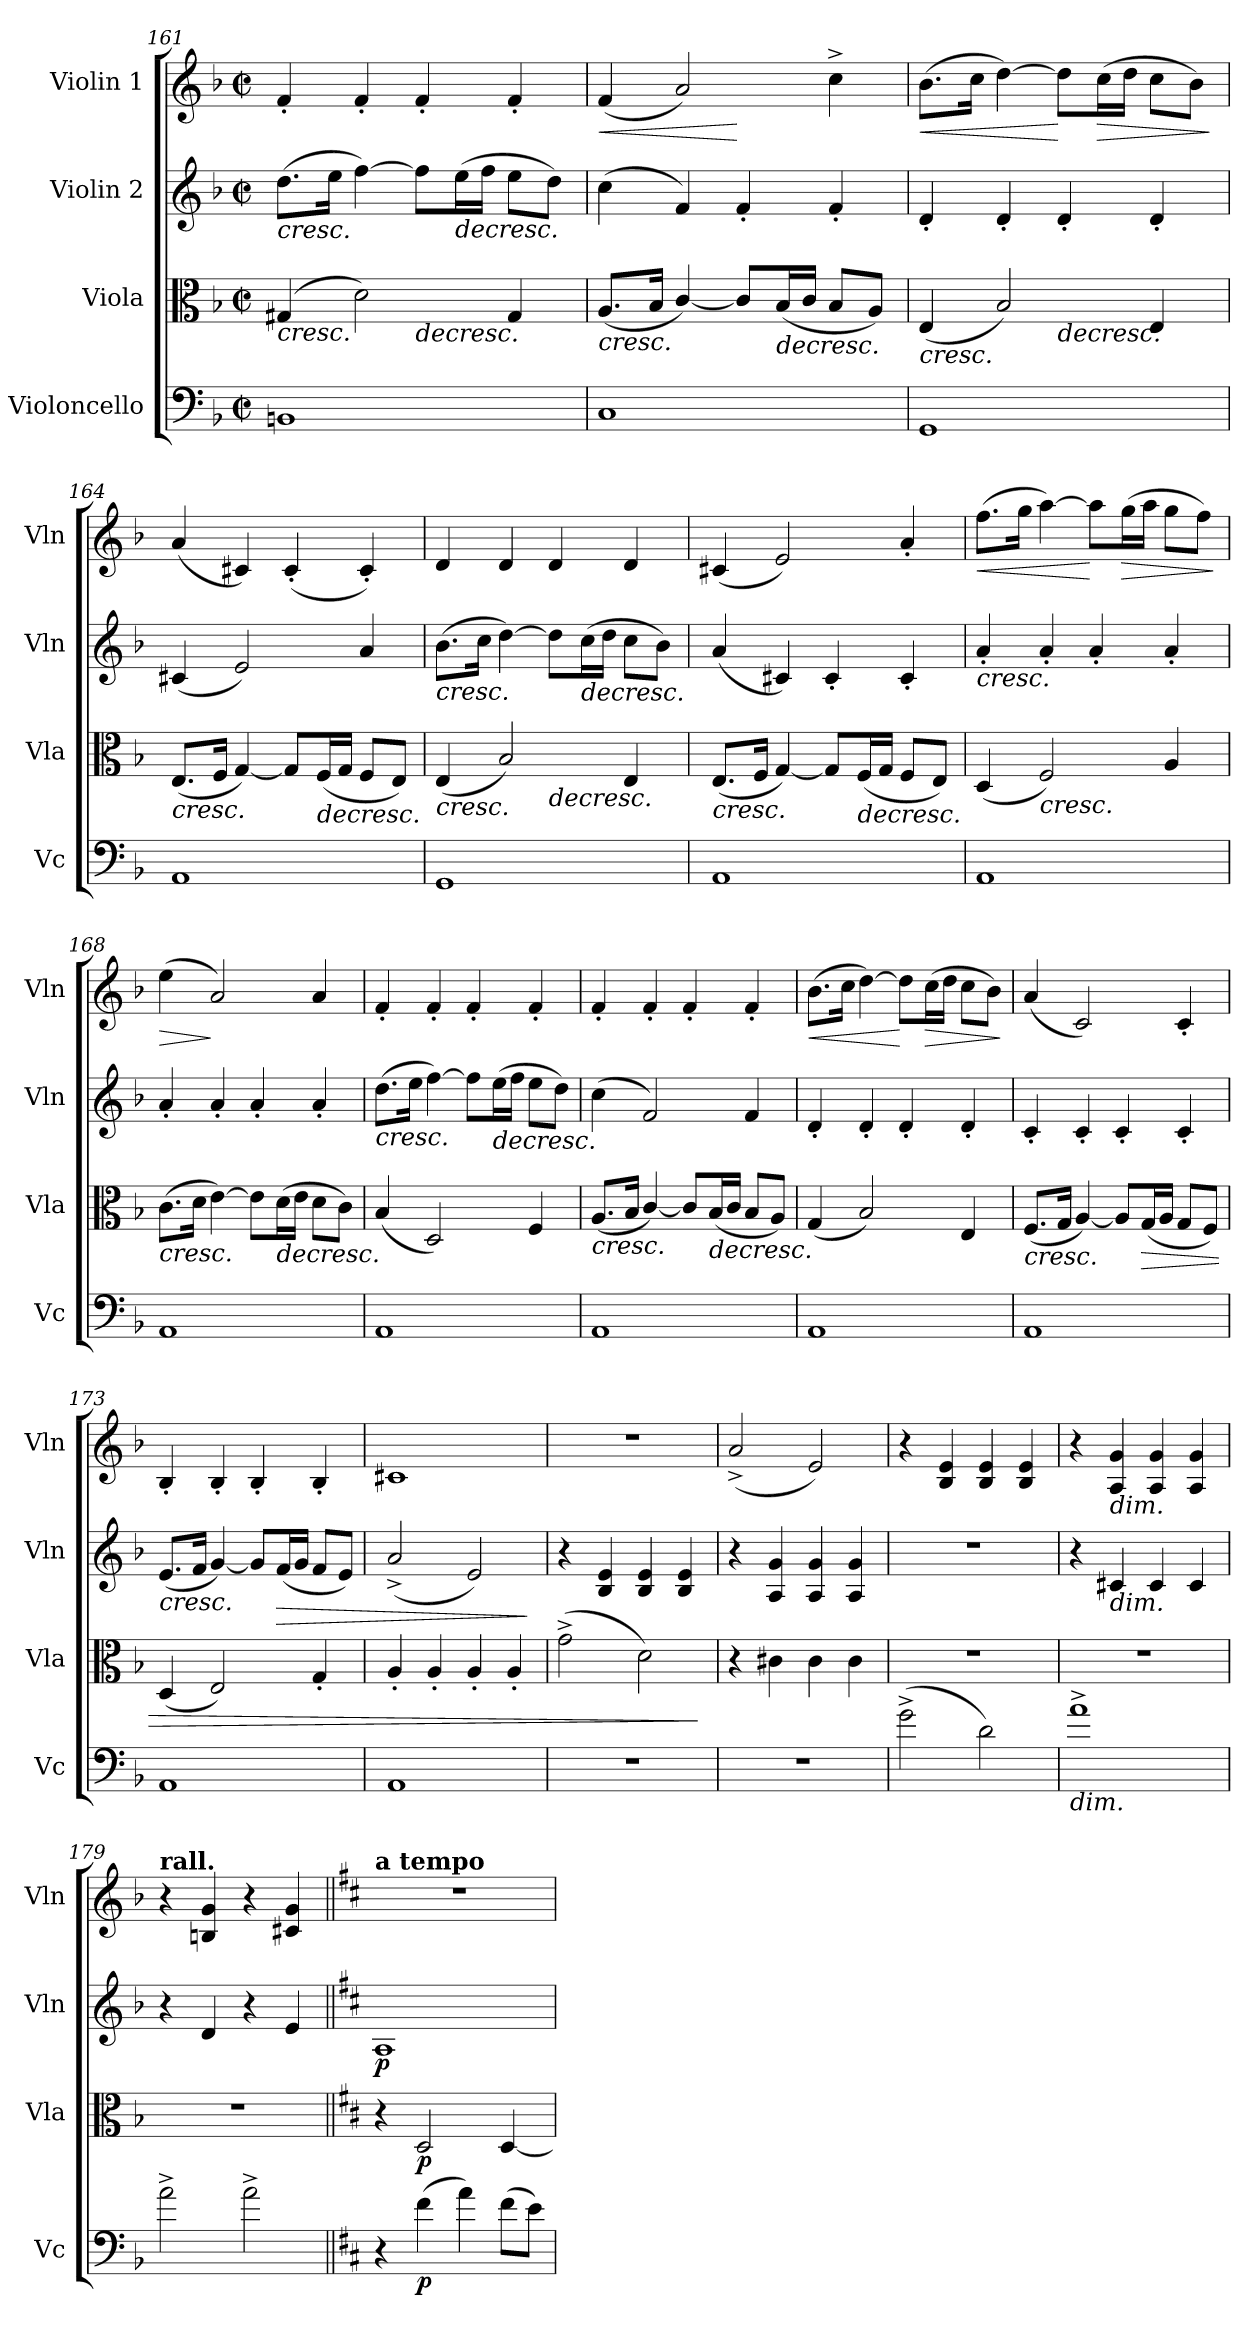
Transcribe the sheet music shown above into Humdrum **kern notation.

**kern	**dynam	**kern	**dynam	**kern	**dynam	**kern	**dynam
*part4	*part4	*part3	*part3	*part2	*part2	*part1	*part1
*staff4	*staff4	*staff3	*staff3	*staff2	*staff2	*staff1	*staff1
*I"Violoncello	*	*I"Viola	*	*I"Violin 2	*	*I"Violin 1	*
*I'Vc	*	*I'Vla	*	*I'Vln	*	*I'Vln	*
!!LO:PB:g=z
*clefF4	*	*clefC3	*	*clefG2	*	*clefG2	*
*k[b-]	*	*k[b-]	*	*k[b-]	*	*k[b-]	*
*M2/2	*	*M2/2	*	*M2/2	*	*M2/2	*
*met(c|)	*	*met(c|)	*	*met(c|)	*	*met(c|)	*
=161	=161	=161	=161	=161	=161	=161	=161
!	!	!	!LO:HP:b	!	!LO:HP:b	!	!
*	*	*^	*	*	*	*	*
1BBn	.	(4G#X/	2ryy	<	(8.dd\L	<	4f'/	.
.	.	.	.	.	16ee\Jk	.	.	.
.	.	2d\)	.	.	[4ff\)	.	4f'/	.
!	!	!	!	!LO:HP:b	!	!	!	!
.	.	.	2ryy	>	8ff\L]	.	4f'/	.
!	!	!	!	!	!	!LO:HP:b	!	!
.	.	.	.	.	(16ee\L	>	.	.
.	.	.	.	.	16ff\JJ	.	.	.
.	.	4G#/	.	.	8ee\L	.	4f'/	.
.	.	.	.	.	8dd\J)	.	.	.
*	*	*v	*v	*	*	*	*	*
.	.	.	[	.	[	.	.
=162	=162	=162	=162	=162	=162	=162	=162
!	!	!	!LO:HP:b	!	!	!	!LO:HP:b
*	*	*	*	*	*	*^	*
1C	.	(8.A/L	<	(4cc\	.	(4f/	2ryy	<
.	.	16B-/Jk	.	.	.	.	.	.
.	.	[4c/)	.	4f/)	.	2a/)	.	.
.	.	8c/L]	]	4f'/	.	.	2ryy	[
!	!	!	!LO:HP:b	!	!	!	!	!
.	.	(16B-/L	>	.	.	.	.	.
.	.	16c/JJ	.	.	.	.	.	.
.	.	8B-/L	.	4f'/	.	4cc^\	.	.
.	.	8A/J)	.	.	.	.	.	.
*	*	*	*	*	*	*v	*v	*
.	.	.	[	.	.	.	.
=163	=163	=163	=163	=163	=163	=163	=163
!	!	!	!LO:HP:b	!	!	!	!LO:HP:b
*	*	*^	*	*	*	*	*
1GG	.	(4E/	2ryy	<	4d'/	.	(8.b-\L	<
.	.	.	.	.	.	.	16cc\Jk	.
.	.	2B-/)	.	]	4d'/	.	[4dd\)	.
!	!	!	!	!LO:HP:b	!	!	!	!
.	.	.	2ryy	>	4d'/	.	8dd\L]	[
!	!	!	!	!	!	!	!	!LO:HP:b
.	.	.	.	.	.	.	(16cc\L	>
.	.	.	.	.	.	.	16dd\JJ	.
.	.	4E/	.	.	4d'/	.	8cc\L	.
.	.	.	.	.	.	.	8b-\J)	.
*	*	*v	*v	*	*	*	*	*
.	.	.	[	.	.	.	]
=164	=164	=164	=164	=164	=164	=164	=164
!	!	!	!LO:HP:b	!	!	!	!
1AA	.	(8.E/L	<	(4c#X/	.	(4a/	.
.	.	16F/Jk	.	.	.	.	.
.	.	[4G/)	.	2e/)	.	4c#X/)	.
.	.	8G/L]	]	.	.	(4c#'/	.
!	!	!	!LO:HP:b	!	!	!	!
.	.	(16F/L	>	.	.	.	.
.	.	16G/JJ	.	.	.	.	.
.	.	8F/L	.	4a/	.	4c#'/)	.
.	.	8E/J)	.	.	.	.	.
.	.	.	[	.	.	.	.
=165	=165	=165	=165	=165	=165	=165	=165
!	!	!	!LO:HP:b	!	!LO:HP:b	!	!
*	*	*^	*	*	*	*	*
1GG	.	(4E/	2ryy	<	(8.b-\L	<	4d/	.
.	.	.	.	.	16cc\Jk	.	.	.
.	.	2B-/)	.	]	[4dd\)	.	4d/	.
!	!	!	!	!LO:HP:b	!	!	!	!
.	.	.	2ryy	>	8dd\L]	]	4d/	.
!	!	!	!	!	!	!LO:HP:b	!	!
.	.	.	.	.	(16cc\L	>	.	.
.	.	.	.	.	16dd\JJ	.	.	.
.	.	4E/	.	.	8cc\L	.	4d/	.
.	.	.	.	.	8b-\J)	.	.	.
*	*	*v	*v	*	*	*	*	*
.	.	.	[	.	[	.	.
!!LO:LB:g=z
=166	=166	=166	=166	=166	=166	=166	=166
!	!	!	!LO:HP:b	!	!	!	!
1AA	.	(8.E/L	<	(4a/	.	(4c#X/	.
.	.	16F/Jk	.	.	.	.	.
.	.	[4G/)	]	4c#X/)	.	2e/)	.
.	.	8G/L]	.	4c#'/	.	.	.
!	!	!	!LO:HP:b	!	!	!	!
.	.	(16F/L	>	.	.	.	.
.	.	16G/JJ	.	.	.	.	.
.	.	8F/L	.	4c#'/	.	4a'/	.
.	.	8E/J)	.	.	.	.	.
.	.	.	[	.	.	.	.
!!LO:LB:g=z
=167	=167	=167	=167	=167	=167	=167	=167
!	!	!	!	!LO:TX:b:i:t=cresc.	!	!	!
!	!	!	!	!	!	!	!LO:HP:b
1AA	.	(4D/	.	4a'/	.	(8.ff\L	<
.	.	.	.	.	.	16gg\Jk	.
!	!	!LO:TX:b:i:t=cresc.	!	!	!	!	!
.	.	2F/)	.	4a'/	.	[4aa\)	.
.	.	.	.	4a'/	.	8aa\L]	[
!	!	!	!	!	!	!	!LO:HP:b
.	.	.	.	.	.	(16gg\L	>
.	.	.	.	.	.	16aa\JJ	.
.	.	4A/	.	4a'/	.	8gg\L	.
.	.	.	.	.	.	8ff\J)	.
.	.	.	.	.	.	.	]
=168	=168	=168	=168	=168	=168	=168	=168
!	!	!	!LO:HP:b	!	!	!	!LO:HP:b
*	*	*	*	*	*	*^	*
1AA	.	(8.c\L	<	4a'/	.	(4ee\	2ryy	>
.	.	16d\Jk	.	.	.	.	.	.
.	.	[4e\)	]	4a'/	.	2a/)	.	]
.	.	8e\L]	.	4a'/	.	.	2ryy	.
!	!	!	!LO:HP:b	!	!	!	!	!
.	.	(16d\L	>	.	.	.	.	.
.	.	16e\JJ	.	.	.	.	.	.
.	.	8d\L	.	4a'/	.	4a/	.	.
.	.	8c\J)	.	.	.	.	.	.
*	*	*	*	*	*	*v	*v	*
.	.	.	[	.	.	.	.
=169	=169	=169	=169	=169	=169	=169	=169
!	!	!	!	!	!LO:HP:b	!	!
1AA	.	(4B-/	.	(8.dd\L	<	4f'/	.
.	.	.	.	16ee\Jk	.	.	.
.	.	2D/)	.	[4ff\)	.	4f'/	.
.	.	.	.	8ff\L]	]	4f'/	.
!	!	!	!	!	!LO:HP:b	!	!
.	.	.	.	(16ee\L	>	.	.
.	.	.	.	16ff\JJ	.	.	.
.	.	4F/	.	8ee\L	.	4f'/	.
.	.	.	.	8dd\J)	.	.	.
.	.	.	.	.	[	.	.
=170	=170	=170	=170	=170	=170	=170	=170
!	!	!	!LO:HP:b	!	!	!	!
1AA	.	(8.A/L	<	(4cc\	.	4f'/	.
.	.	16B-/Jk	.	.	.	.	.
.	.	[4c/)	]	2f/)	.	4f'/	.
.	.	8c/L]	.	.	.	4f'/	.
!	!	!	!LO:HP:b	!	!	!	!
.	.	(16B-/L	>	.	.	.	.
.	.	16c/JJ	.	.	.	.	.
.	.	8B-/L	.	4f/	.	4f'/	.
.	.	8A/J)	.	.	.	.	.
.	.	.	[	.	.	.	.
=171	=171	=171	=171	=171	=171	=171	=171
!	!	!	!	!	!	!	!LO:HP:b
1AA	.	(4G/	.	4d'/	.	(8.b-\L	<
.	.	.	.	.	.	16cc\Jk	.
.	.	2B-/)	.	4d'/	.	[4dd\)	.
.	.	.	.	4d'/	.	8dd\L]	[
!	!	!	!	!	!	!	!LO:HP:b
.	.	.	.	.	.	(16cc\L	>
.	.	.	.	.	.	16dd\JJ	.
.	.	4E/	.	4d'/	.	8cc\L	.
.	.	.	.	.	.	8b-\J)	.
.	.	.	.	.	.	.	]
!!LO:LB:g=z
=172	=172	=172	=172	=172	=172	=172	=172
!	!	!	!LO:HP:b	!	!	!	!
1AA	.	(8.F/L	<	4c'/	.	(4a/	.
.	.	16G/Jk	.	.	.	.	.
.	.	[4A/)	]	4c'/	.	2c/)	.
.	.	8A/L]	.	4c'/	.	.	.
!	!	!	!LO:HP:b	!	!	!	!
.	.	(16G/L	>	.	.	.	.
.	.	16A/JJ	.	.	.	.	.
.	.	8G/L	.	4c'/	.	4c'/	.
.	.	8F/J)	.	.	.	.	.
.	.	.	[	.	.	.	.
!!LO:PB:g=z
=173	=173	=173	=173	=173	=173	=173	=173
!	!	!	!	!	!LO:HP:b	!	!
1AA	.	(4D/	.	(8.e/L	<	4B-'/	.
.	.	.	.	16f/Jk	.	.	.
.	.	2E/)	.	[4g/)	.	4B-'/	.
.	.	.	.	8g/L]	]	4B-'/	.
!	!	!	!	!	!LO:HP:b	!	!
.	.	.	.	(16f/L	>	.	.
.	.	.	.	16g/JJ	.	.	.
.	.	4G'/	.	8f/L	.	4B-'/	.
.	.	.	.	8e/J)	.	.	.
.	.	.	.	.	[	.	.
=174	=174	=174	=174	=174	=174	=174	=174
1AA	.	4A'/	.	(2a^>/	.	1c#X	.
.	.	4A'/	.	.	.	.	.
.	.	4A'/	.	2e/)	.	.	.
.	.	4A'/	.	.	.	.	.
.	.	.	.	.	]	.	.
=175	=175	=175	=175	=175	=175	=175	=175
1r	.	(2g^\	.	4r	.	1r	.
.	.	.	.	4B-/ 4e/	.	.	.
.	.	2d\)	.	4B-/ 4e/	.	.	.
.	.	.	.	4B-/ 4e/	.	.	.
.	.	.	]	.	.	.	.
=176	=176	=176	=176	=176	=176	=176	=176
1r	.	4r	.	4r	.	(2a^/	.
.	.	4c#X\	.	4A/ 4g/	.	.	.
.	.	4c#\	.	4A/ 4g/	.	2e/)	.
.	.	4c#\	.	4A/ 4g/	.	.	.
=177	=177	=177	=177	=177	=177	=177	=177
(2g^\	.	1r	.	1r	.	4r	.
.	.	.	.	.	.	4B-/ 4e/	.
2d\)	.	.	.	.	.	4B-/ 4e/	.
.	.	.	.	.	.	4B-/ 4e/	.
=178	=178	=178	=178	=178	=178	=178	=178
!LO:TX:b:i:t=dim.	!	!	!	!	!	!	!
1a^	.	1r	.	4r	.	4r	.
!	!	!	!	!	!	!LO:TX:b:i:t=dim.	!
!	!	!	!	!LO:TX:b:i:t=dim.	!	!	!
.	.	.	.	4c#X/	.	4A/ 4g/	.
.	.	.	.	4c#/	.	4A/ 4g/	.
.	.	.	.	4c#/	.	4A/ 4g/	.
=179	=179	=179	=179	=179	=179	=179	=179
!	!	!	!	!	!	!LO:TX:a:B:t=rall.	!
2a^\	.	1r	.	4r	.	4r	.
.	.	.	.	4d/	.	4Bn/ 4g/	.
2a^\	.	.	.	4r	.	4r	.
.	.	.	.	4e/	.	4c#X/ 4g/	.
!!LO:LB:g=z
=180||	=180||	=180||	=180||	=180||	=180||	=180||	=180||
*k[f#c#]	*	*k[f#c#]	*	*k[f#c#]	*	*k[f#c#]	*
!	!	!	!	!	!	!LO:TX:a:B:t=a tempo	!
!	!	!	!	!	!LO:DY:b	!	!
4r	.	4r	.	1A	p	1r	.
!	!LO:DY:b	!	!LO:DY:b	!	!	!	!
(4f#\	p	2D/	p	.	.	.	.
4a\)	.	.	.	.	.	.	.
(8f#\L	.	[4D/	.	.	.	.	.
8e\J)	.	.	.	.	.	.	.
=	=	=	=	=	=	=	=
*-	*-	*-	*-	*-	*-	*-	*-
